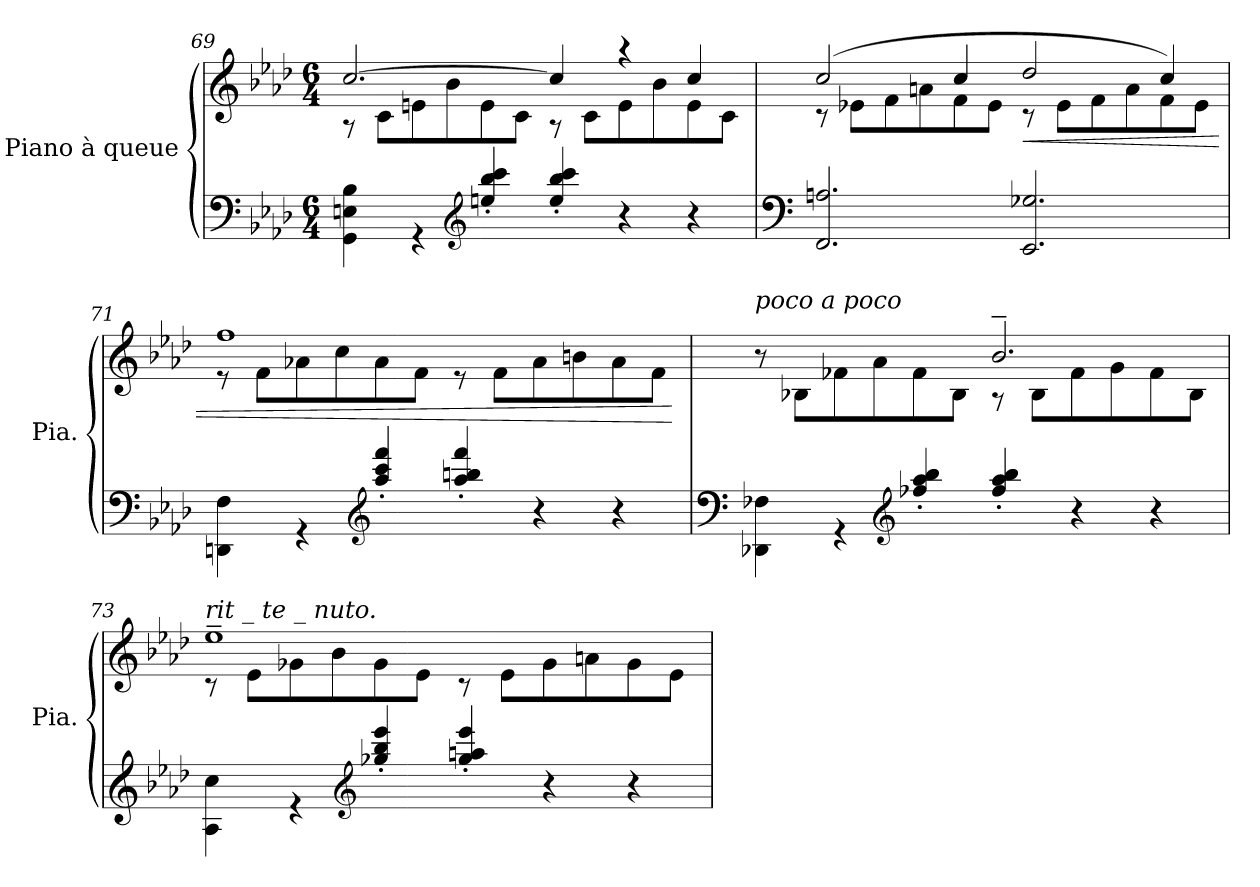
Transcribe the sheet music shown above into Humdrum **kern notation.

**kern	**kern	**dynam
*part1	*part1	*part1
*staff2	*staff1	*staff1/2
*I"Piano à queue	*	*
*I'Pia.	*	*
*clefF4	*clefG2	*
*k[b-e-a-d-]	*k[b-e-a-d-]	*
*M6/4	*M6/4	*
=69	=69	=69
*^	*^	*
4ryy	4GG\ 4En\ 4B-\	[2.cc/	8r	.
.	.	.	8c\L	.
4rGG	1ryy	.	8en\	.
.	.	.	8b-\	.
*clefG2	*	*	*	*
4een/' 4bb-/' 4ccc/'	.	.	8e\	.
.	.	.	8c\J	.
4ee/' 4bb-/' 4ccc/'	.	4cc/]	8r	.
.	.	.	8c\L	.
4r	.	4r	8e\	.
.	.	.	8b-\	.
4r	4ryy	4cc/	8e\	.
.	.	.	8c\J	.
*v	*v	*	*	*
!!LO:LB:g=z	!!
=70	=70	=70	=70
*clefF4	*	*	*
2.FF/ 2.An/	(2cc/	8r	.
.	.	8e-X\L	.
.	.	8f\	.
.	.	8an\	.
.	4cc/	8f\	.
.	.	8e-\J	.
!	!	!	!LO:HP:b
2.EE-/ 2.G-X/	2dd-/	8r	<
.	.	8e-\L	.
.	.	8f\	.
.	.	8a\	.
.	4cc/)	8f\	.
.	.	8e-\J	.
=71	=71	=71	=71
*^	*	*	*
4ryy	4DDn\ 4F\	1ff	8r	.
.	.	.	8f\L	.
4rGG	1ryy	.	8a-X\	.
.	.	.	8cc\	.
*clefG2	*	*	*	*
4aa-/' 4ccc/' 4fff/'	.	.	8a-\	.
.	.	.	8f\J	.
4aa-/' 4bbn/' 4fff/'	.	.	8r	.
.	.	.	8f\L	.
4r	.	2ryy	8a-\	.
.	.	.	8bn\	.
4r	4ryy	.	8a-\	.
.	.	.	8f\J	.
*v	*v	*	*	*
*	*v	*v	*
.	.	[
=72	=72	=72
*clefF4	*	*
*^	*^	*
!	!	!LO:TX:a:i:t=poco             a           poco	!	!
4ryy	4DD-X\ 4F-X\	2.ryy	8r	.
.	.	.	8B-X\L	.
4rGG	1ryy	.	8f-X\	.
.	.	.	8a-\	.
*clefG2	*	*	*	*
4ff-X/' 4aa-/' 4bb-/'	.	.	8f-\	.
.	.	.	8B-\J	.
4ff-/' 4aa-/' 4bb-/'	.	2.b-~/	8r	.
.	.	.	8B-\L	.
4r	.	.	8f-\	.
.	.	.	8g\	.
4r	4ryy	.	8f-\	.
.	.	.	8B-\J	.
!!LO:LB:g=z	!!
=73	=73	=73	=73	=73
*	*	*MM149	*	*
!	!	!LO:TX:a:i:t=rit    _     te    _ nuto.	!	!
4ryy	4A-\ 4cc\	1ee-~	8r	.
.	.	.	8e-\L	.
4re	1ryy	.	8g-X\	.
.	.	.	8b-\	.
*clefG2	*	*	*	*
4gg-X/' 4bb-/' 4eee-/'	.	.	8g-\	.
.	.	.	8e-\J	.
4gg-/' 4aan/' 4eee-/'	.	.	8r	.
.	.	.	8e-\L	.
4r	.	2ryy	8g-\	.
.	.	.	8an\	.
4r	4ryy	.	8g-\	.
.	.	.	8e-\J	.
*v	*v	*	*	*
*	*v	*v	*
=	=	=
*-	*-	*-
